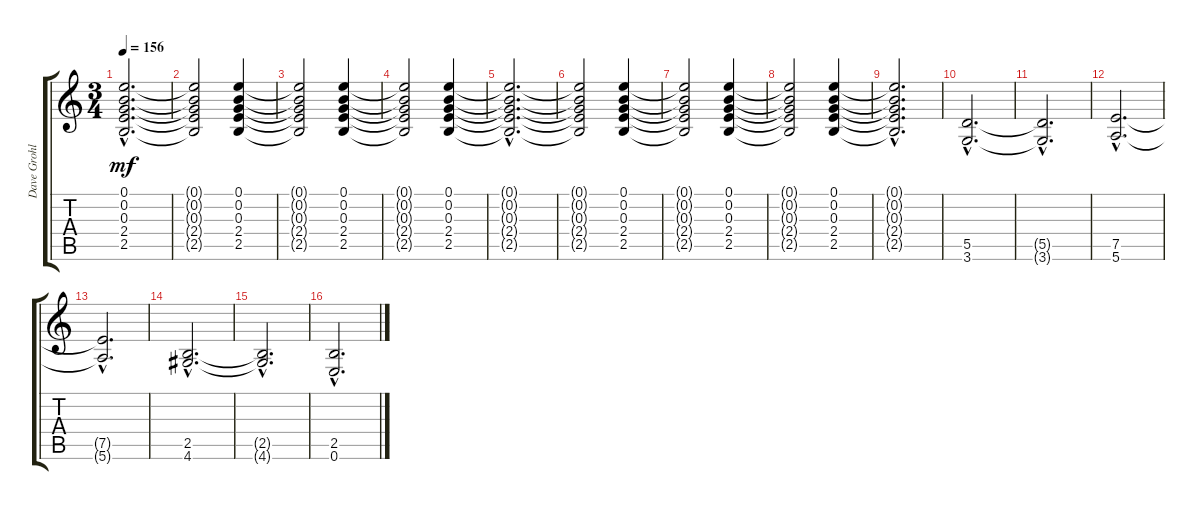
\track ("Dave Grohl" "Dave Grohl") {instrument electricguitarclean}
\staff {score tabs}
\tuning (E4 B3 G3 D3 A2 E2) {hide}
\ts (3 4)
\tempo 156
\clef g2
\ks c
(0.1{hac t} 0.2{hac t} 0.3{hac t} 2.4{hac t} 2.5{hac t}).2{d dy mf} |
(0.1{t} 0.2{t} 0.3{t} 2.4{t} 2.5{t}).2 (0.1 0.2 0.3 2.4 2.5).4 |
(0.1{t} 0.2{t} 0.3{t} 2.4{t} 2.5{t}).2 (0.1 0.2 0.3 2.4 2.5).4 |
(0.1{t} 0.2{t} 0.3{t} 2.4{t} 2.5{t}).2 (0.1 0.2 0.3 2.4 2.5).4 |
(0.1{hac t} 0.2{hac t} 0.3{hac t} 2.4{hac t} 2.5{hac t}).2{d} |
(0.1{t} 0.2{t} 0.3{t} 2.4{t} 2.5{t}).2 (0.1 0.2 0.3 2.4 2.5).4 |
(0.1{t} 0.2{t} 0.3{t} 2.4{t} 2.5{t}).2 (0.1 0.2 0.3 2.4 2.5).4 |
(0.1{t} 0.2{t} 0.3{t} 2.4{t} 2.5{t}).2 (0.1 0.2 0.3 2.4 2.5).4 |
(0.1{hac t} 0.2{hac t} 0.3{hac t} 2.4{hac t} 2.5{hac t}).2{d} |
(5.5{hac} 3.6{hac}).2{d instrument overdrivenguitar} |
(5.5{hac t} 3.6{hac t}).2{d} |
(7.5{hac} 5.6{hac}).2{d} |
(7.5{hac t} 5.6{hac t}).2{d} |
(2.5{hac} 4.6{hac}).2{d} |
(2.5{hac t} 4.6{hac t}).2{d} |
(2.5{hac} 0.6{hac}).2{d}
